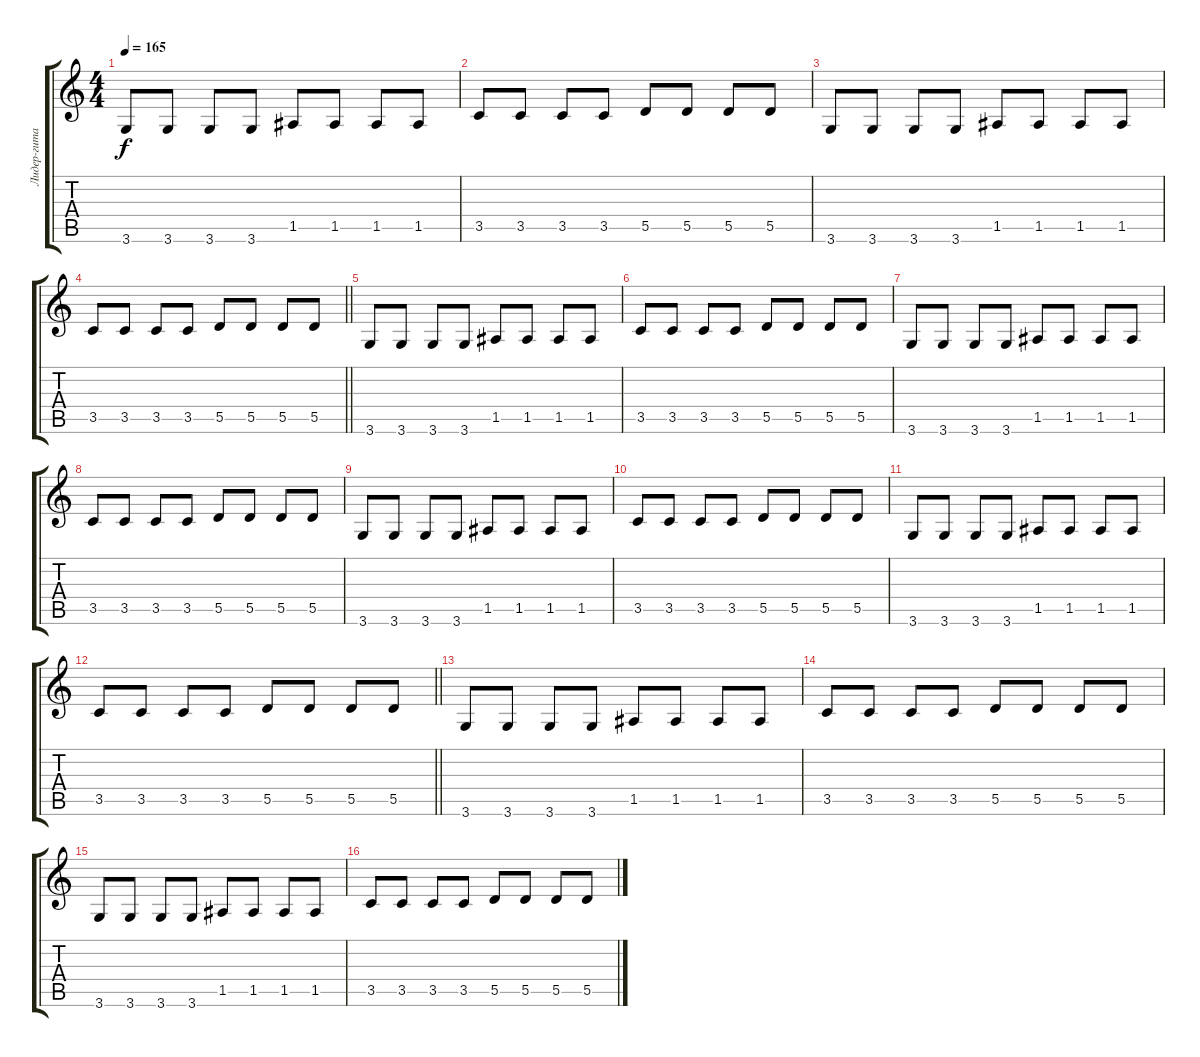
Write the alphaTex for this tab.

\track ("Лидер-гитара" "Лидер-гита") {instrument distortionguitar}
\staff {score tabs}
\tuning (E4 B3 G3 D3 A2 E2) {hide}
\ts (4 4)
\tempo 165
\clef g2
\ks c
3.6.8{dy f} 3.6.8 3.6.8 3.6.8 1.5.8 1.5.8 1.5.8 1.5.8 |
3.5.8 3.5.8 3.5.8 3.5.8 5.5.8 5.5.8 5.5.8 5.5.8 |
3.6.8 3.6.8 3.6.8 3.6.8 1.5.8 1.5.8 1.5.8 1.5.8 |
\barLineRight lightlight
3.5.8 3.5.8 3.5.8 3.5.8 5.5.8 5.5.8 5.5.8 5.5.8 |
3.6.8 3.6.8 3.6.8 3.6.8 1.5.8 1.5.8 1.5.8 1.5.8 |
3.5.8 3.5.8 3.5.8 3.5.8 5.5.8 5.5.8 5.5.8 5.5.8 |
3.6.8 3.6.8 3.6.8 3.6.8 1.5.8 1.5.8 1.5.8 1.5.8 |
3.5.8 3.5.8 3.5.8 3.5.8 5.5.8 5.5.8 5.5.8 5.5.8 |
3.6.8 3.6.8 3.6.8 3.6.8 1.5.8 1.5.8 1.5.8 1.5.8 |
3.5.8 3.5.8 3.5.8 3.5.8 5.5.8 5.5.8 5.5.8 5.5.8 |
3.6.8 3.6.8 3.6.8 3.6.8 1.5.8 1.5.8 1.5.8 1.5.8 |
\barLineRight lightlight
3.5.8 3.5.8 3.5.8 3.5.8 5.5.8 5.5.8 5.5.8 5.5.8 |
3.6.8 3.6.8 3.6.8 3.6.8 1.5.8 1.5.8 1.5.8 1.5.8 |
3.5.8 3.5.8 3.5.8 3.5.8 5.5.8 5.5.8 5.5.8 5.5.8 |
3.6.8 3.6.8 3.6.8 3.6.8 1.5.8 1.5.8 1.5.8 1.5.8 |
3.5.8 3.5.8 3.5.8 3.5.8 5.5.8 5.5.8 5.5.8 5.5.8
